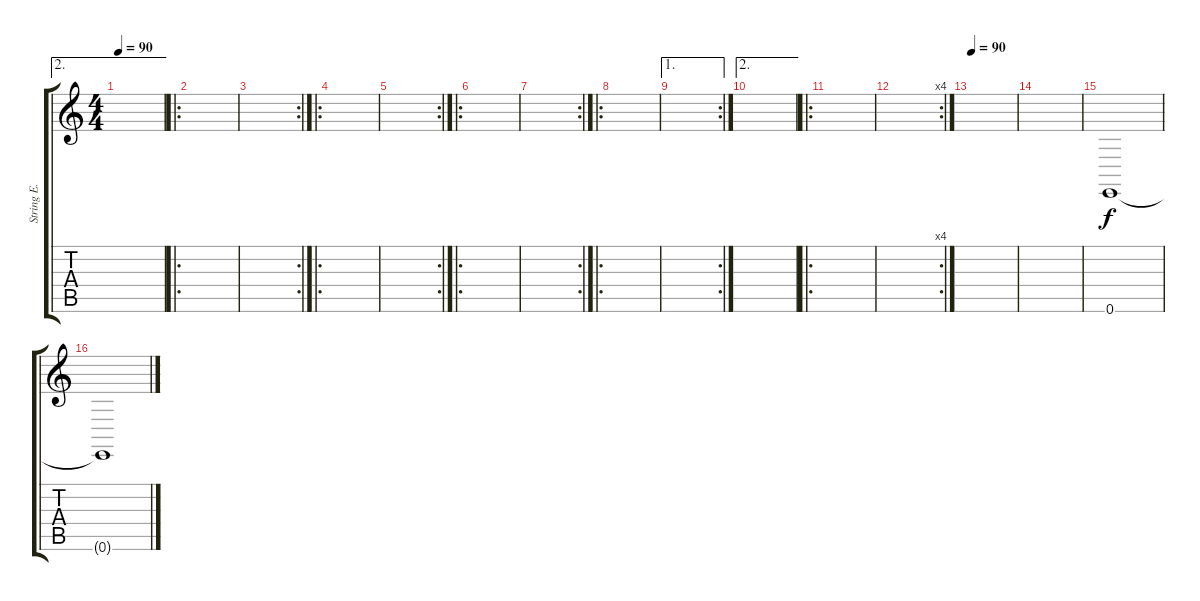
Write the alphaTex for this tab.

\track ("String E." "String E.") {instrument stringensemble1}
\staff {score tabs}
\tuning (E4 B3 G3 D3 A2 E2) {hide}
\ae 2
\ts (4 4)
\tempo 90
\clef g2
\ks c
|
\ro
|
\rc 2
|
\ro
|
\rc 2
|
\ro
|
\rc 2
|
\ro
|
\ae 1
\rc 2
|
\ae 2
|
\ro
|
\rc 4
|
\tempo 90
|
|
0.6.1 |
0.6{t}.1
